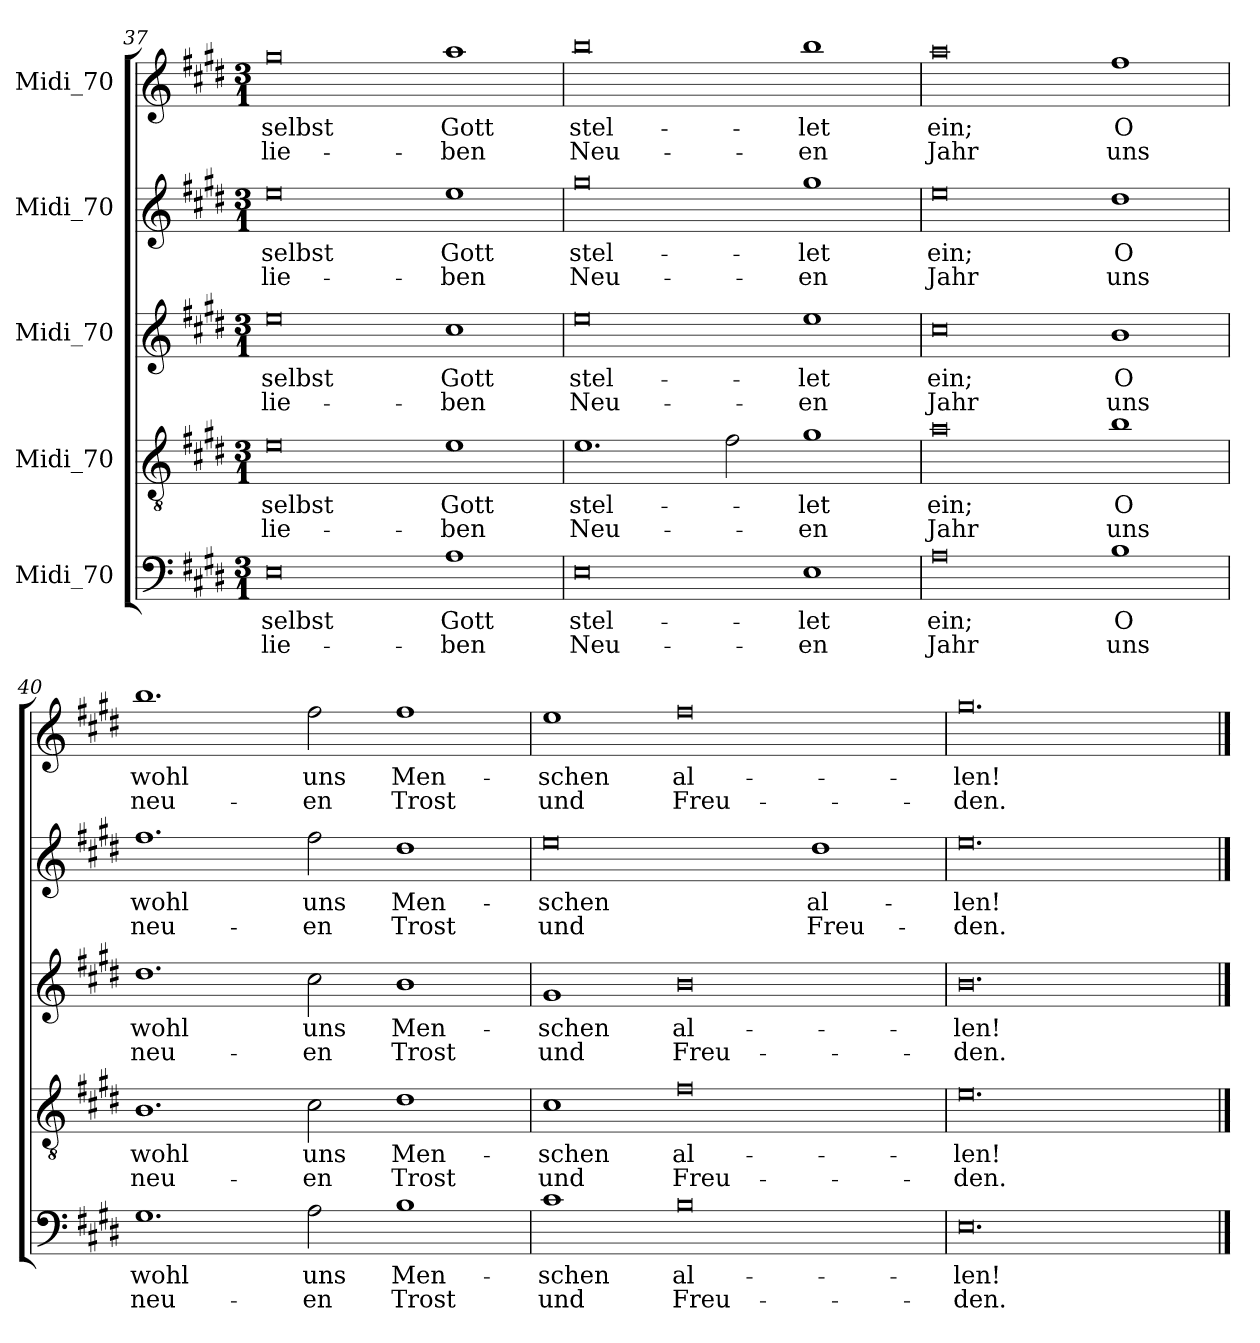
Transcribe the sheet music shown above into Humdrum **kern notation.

**kern	**text	**text	**kern	**text	**text	**kern	**text	**text	**kern	**text	**text	**kern	**text	**text
*part5	*part5	*part5	*part4	*part4	*part4	*part3	*part3	*part3	*part2	*part2	*part2	*part1	*part1	*part1
*staff5	*staff5	*staff5	*staff4	*staff4	*staff4	*staff3	*staff3	*staff3	*staff2	*staff2	*staff2	*staff1	*staff1	*staff1
*I"Midi_70	*	*	*I"Midi_70	*	*	*I"Midi_70	*	*	*I"Midi_70	*	*	*I"Midi_70	*	*
*clefF4	*	*	*clefGv2	*	*	*clefG2	*	*	*clefG2	*	*	*clefG2	*	*
*ITrd4c7	*	*	*ITrd4c7	*	*	*ITrd4c7	*	*	*ITrd4c7	*	*	*ITrd4c7	*	*
*k[f#c#g#]	*	*	*k[f#c#g#]	*	*	*k[f#c#g#]	*	*	*k[f#c#g#]	*	*	*k[f#c#g#]	*	*
*A:	*	*	*A:	*	*	*A:	*	*	*A:	*	*	*A:	*	*
*M3/1	*	*	*M3/1	*	*	*M3/1	*	*	*M3/1	*	*	*M3/1	*	*
=37	=37	=37	=37	=37	=37	=37	=37	=37	=37	=37	=37	=37	=37	=37
!	!LO:LY:b	!LO:LY:b	!	!LO:LY:b	!LO:LY:b	!	!LO:LY:b	!LO:LY:b	!	!LO:LY:b	!LO:LY:b	!	!LO:LY:b	!LO:LY:b
0AA	selbst	lie-	0A	selbst	lie-	0a	selbst	lie-	0a	selbst	lie-	0cc#	selbst	lie-
!	!LO:LY:b	!LO:LY:b	!	!LO:LY:b	!LO:LY:b	!	!LO:LY:b	!LO:LY:b	!	!LO:LY:b	!LO:LY:b	!	!LO:LY:b	!LO:LY:b
1D	-Gott	ben	1A	-Gott	ben	1f#	-Gott	ben	1a	-Gott	ben	1dd	-Gott	ben
=38	=38	=38	=38	=38	=38	=38	=38	=38	=38	=38	=38	=38	=38	=38
!	!LO:LY:b	!LO:LY:b	!	!LO:LY:b	!LO:LY:b	!	!LO:LY:b	!LO:LY:b	!	!LO:LY:b	!LO:LY:b	!	!LO:LY:b	!LO:LY:b
0AA	stel-	-Neu-	1.A	stel-	-Neu-	0a	stel-	-Neu-	0cc#	stel-	-Neu-	0ee	stel-	-Neu-
.	.	.	2B	.	.	.	.	.	.	.	.	.	.	.
!	!LO:LY:b	!LO:LY:b	!	!LO:LY:b	!LO:LY:b	!	!LO:LY:b	!LO:LY:b	!	!LO:LY:b	!LO:LY:b	!	!LO:LY:b	!LO:LY:b
1AA	-let	en	1c#	-let	en	1a	-let	en	1cc#	-let	en	1ee	-let	en
=39	=39	=39	=39	=39	=39	=39	=39	=39	=39	=39	=39	=39	=39	=39
!	!LO:LY:b	!LO:LY:b	!	!LO:LY:b	!LO:LY:b	!	!LO:LY:b	!LO:LY:b	!	!LO:LY:b	!LO:LY:b	!	!LO:LY:b	!LO:LY:b
0D	ein;	Jahr	0d	ein;	Jahr	0f#	ein;	Jahr	0a	ein;	Jahr	0dd	ein;	Jahr
!	!LO:LY:b	!LO:LY:b	!	!LO:LY:b	!LO:LY:b	!	!LO:LY:b	!LO:LY:b	!	!LO:LY:b	!LO:LY:b	!	!LO:LY:b	!LO:LY:b
1E	O	uns	1e	O	uns	1e	O	uns	1g#	O	uns	1b	O	uns
=40	=40	=40	=40	=40	=40	=40	=40	=40	=40	=40	=40	=40	=40	=40
!	!LO:LY:b	!LO:LY:b	!	!LO:LY:b	!LO:LY:b	!	!LO:LY:b	!LO:LY:b	!	!LO:LY:b	!LO:LY:b	!	!LO:LY:b	!LO:LY:b
1.C#	wohl	neu-	1.E	wohl	neu-	1.g#	wohl	neu-	1.b	wohl	neu-	1.ee	wohl	neu-
!	!LO:LY:b	!LO:LY:b	!	!LO:LY:b	!LO:LY:b	!	!LO:LY:b	!LO:LY:b	!	!LO:LY:b	!LO:LY:b	!	!LO:LY:b	!LO:LY:b
2D	-uns	en	2F#	-uns	en	2f#	-uns	en	2b	-uns	en	2b	-uns	en
!	!LO:LY:b	!LO:LY:b	!	!LO:LY:b	!LO:LY:b	!	!LO:LY:b	!LO:LY:b	!	!LO:LY:b	!LO:LY:b	!	!LO:LY:b	!LO:LY:b
1E	Men-	-Trost	1G#	Men-	-Trost	1e	Men-	-Trost	1g#	Men-	-Trost	1b	Men-	-Trost
=41	=41	=41	=41	=41	=41	=41	=41	=41	=41	=41	=41	=41	=41	=41
!	!LO:LY:b	!LO:LY:b	!	!LO:LY:b	!LO:LY:b	!	!LO:LY:b	!LO:LY:b	!	!LO:LY:b	!LO:LY:b	!	!LO:LY:b	!LO:LY:b
1F#	schen	und	1F#	schen	und	1c#	schen	und	0a	schen	und	1a	schen	und
!	!LO:LY:b	!LO:LY:b	!	!LO:LY:b	!LO:LY:b	!	!LO:LY:b	!LO:LY:b	!	!	!	!	!LO:LY:b	!LO:LY:b
0E	al-	-Freu-	0B	al-	-Freu-	0e	al-	-Freu-	.	.	.	0b	al-	-Freu-
!	!	!	!	!	!	!	!	!	!	!LO:LY:b	!LO:LY:b	!	!	!
.	.	.	.	.	.	.	.	.	1g#	al-	-Freu-	.	.	.
=42	=42	=42	=42	=42	=42	=42	=42	=42	=42	=42	=42	=42	=42	=42
!	!LO:LY:b	!LO:LY:b	!	!LO:LY:b	!LO:LY:b	!	!LO:LY:b	!LO:LY:b	!	!LO:LY:b	!LO:LY:b	!	!LO:LY:b	!LO:LY:b
0.AA	-len!	den.	0.A	-len!	den.	0.e	-len!	den.	0.a	-len!	den.	0.cc#	-len!	den.
==	==	==	==	==	==	==	==	==	==	==	==	==	==	==
*-	*-	*-	*-	*-	*-	*-	*-	*-	*-	*-	*-	*-	*-	*-
